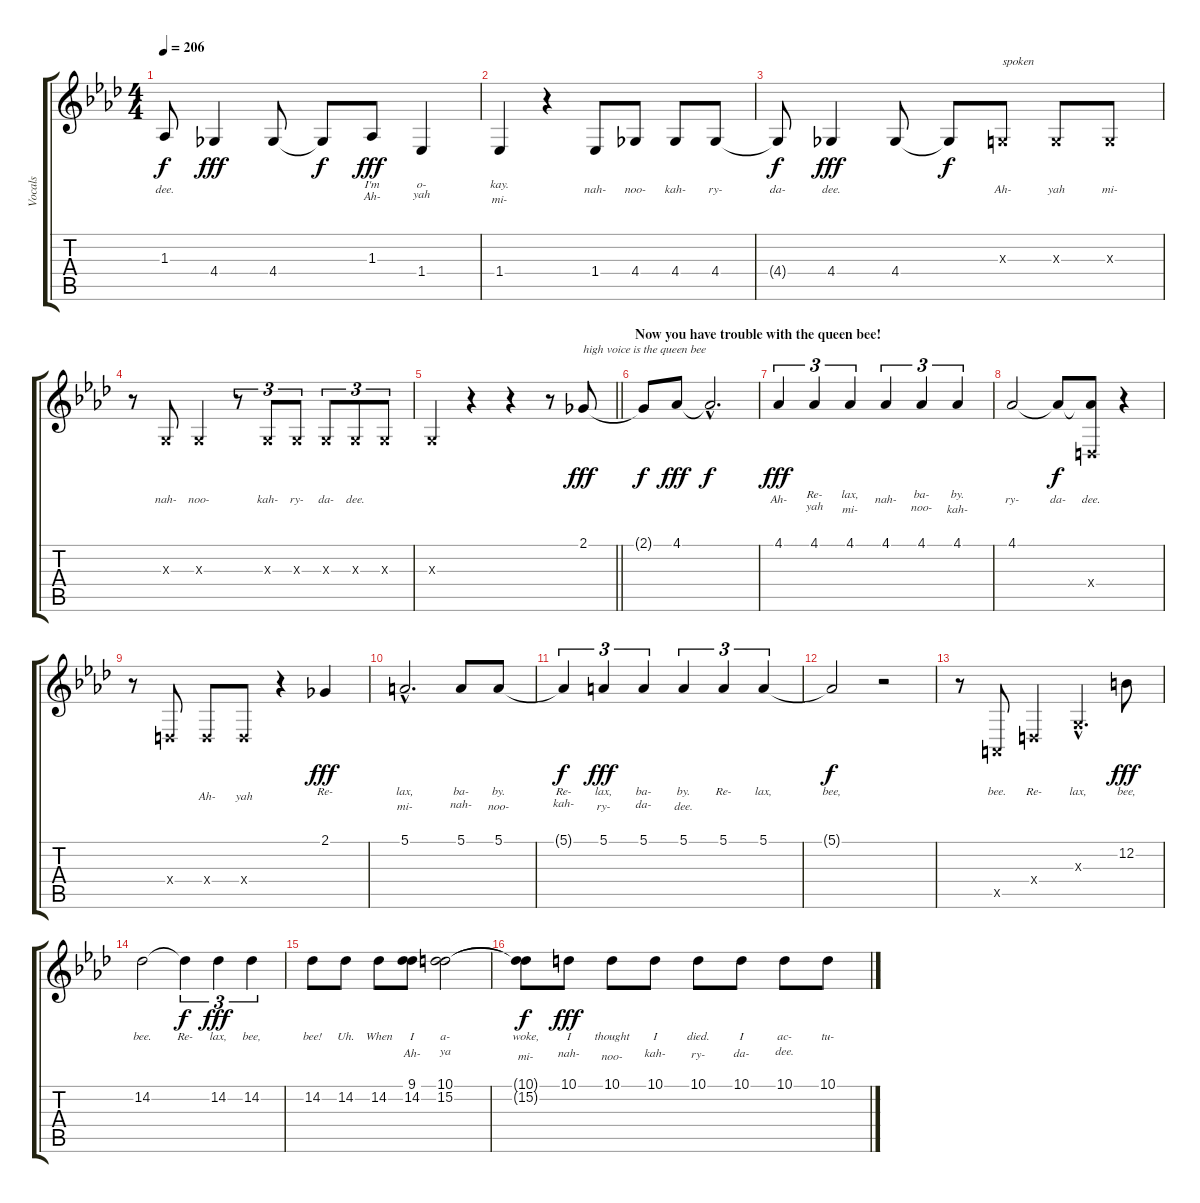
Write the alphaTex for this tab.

\track ("Vocals" "Vocals") {instrument lead6voice}
\staff {score tabs}
\tuning (E4 B3 G3 D3 A2 E2) {hide}
\ts (4 4)
\tempo 206
\clef g2
\ks ab
1.3{t}.8{lyrics (0 "") lyrics (1 "dee.") lyrics (2 "") lyrics (3 "") lyrics (4 "") dy f} 4.4.4{lyrics (0 "") lyrics (1 "") lyrics (2 "") lyrics (3 "") lyrics (4 "") dy fff} 4.4.8{lyrics (0 "") lyrics (1 "") lyrics (2 "") lyrics (3 "") lyrics (4 "")} 4.4{t}.8{lyrics (0 "") lyrics (1 "") lyrics (2 "") lyrics (3 "") lyrics (4 "") dy f} 1.3.8{lyrics (0 "I'm") lyrics (1 "Ah-") lyrics (2 "") lyrics (3 "") lyrics (4 "") dy fff} 1.4.4{lyrics (0 "o-") lyrics (1 "yah") lyrics (2 "") lyrics (3 "") lyrics (4 "")} |
1.4.4{lyrics (0 "kay.") lyrics (1 "mi-") lyrics (2 "") lyrics (3 "") lyrics (4 "")} r.4 1.4.8{lyrics (0 "") lyrics (1 "nah-") lyrics (2 "") lyrics (3 "") lyrics (4 "")} 4.4.8{lyrics (0 "") lyrics (1 "noo-") lyrics (2 "") lyrics (3 "") lyrics (4 "")} 4.4.8{lyrics (0 "") lyrics (1 "kah-") lyrics (2 "") lyrics (3 "") lyrics (4 "")} 4.4.8{lyrics (0 "") lyrics (1 "ry-") lyrics (2 "") lyrics (3 "") lyrics (4 "")} |
4.4{t}.8{lyrics (0 "") lyrics (1 "da-") lyrics (2 "") lyrics (3 "") lyrics (4 "") dy f} 4.4.4{lyrics (0 "") lyrics (1 "dee.") lyrics (2 "") lyrics (3 "") lyrics (4 "") dy fff} 4.4.8{lyrics (0 "") lyrics (1 "") lyrics (2 "") lyrics (3 "") lyrics (4 "")} 4.4{t}.8{lyrics (0 "") lyrics (1 "") lyrics (2 "") lyrics (3 "") lyrics (4 "") dy f} 0.3{x}.8{txt "spoken" lyrics (0 "") lyrics (1 "Ah-") lyrics (2 "") lyrics (3 "") lyrics (4 "")} 0.3{x}.8{lyrics (0 "") lyrics (1 "yah") lyrics (2 "") lyrics (3 "") lyrics (4 "")} 0.3{x}.8{lyrics (0 "") lyrics (1 "mi-") lyrics (2 "") lyrics (3 "") lyrics (4 "")} |
r.8 0.3{x}.8{lyrics (0 "") lyrics (1 "nah-") lyrics (2 "") lyrics (3 "") lyrics (4 "")} 0.3{x}.4{lyrics (0 "") lyrics (1 "noo-") lyrics (2 "") lyrics (3 "") lyrics (4 "")} r.8{tu (3 2)} 0.3{x}.8{tu (3 2) lyrics (0 "") lyrics (1 "kah-") lyrics (2 "") lyrics (3 "") lyrics (4 "")} 0.3{x}.8{tu (3 2) lyrics (0 "") lyrics (1 "ry-") lyrics (2 "") lyrics (3 "") lyrics (4 "")} 0.3{x}.8{tu (3 2) lyrics (0 "") lyrics (1 "da-") lyrics (2 "") lyrics (3 "") lyrics (4 "")} 0.3{x}.8{tu (3 2) lyrics (0 "") lyrics (1 "dee.") lyrics (2 "") lyrics (3 "") lyrics (4 "")} 0.3{x}.8{tu (3 2) lyrics (0 "") lyrics (1 "") lyrics (2 "") lyrics (3 "") lyrics (4 "")} |
\barLineRight lightlight
0.3{x}.4{lyrics (0 "") lyrics (1 "") lyrics (2 "") lyrics (3 "") lyrics (4 "")} r.4 r.4 r.8 2.1.8{txt "high voice is the queen bee" lyrics (0 "") lyrics (1 "") lyrics (2 "") lyrics (3 "") lyrics (4 "") dy fff} |
\section ("" "Now you have trouble with the queen bee!")
2.1{t}.8{lyrics (0 "") lyrics (1 "") lyrics (2 "") lyrics (3 "") lyrics (4 "") dy f} 4.1.8{lyrics (0 "") lyrics (1 "") lyrics (2 "") lyrics (3 "") lyrics (4 "") dy fff} 4.1{hac t}.2{d lyrics (0 "") lyrics (1 "") lyrics (2 "") lyrics (3 "") lyrics (4 "") dy f} |
4.1.4{tu (3 2) lyrics (0 "") lyrics (1 "Ah-") lyrics (2 "") lyrics (3 "") lyrics (4 "") dy fff} 4.1.4{tu (3 2) lyrics (0 "Re-") lyrics (1 "yah") lyrics (2 "") lyrics (3 "") lyrics (4 "")} 4.1.4{tu (3 2) lyrics (0 "lax,") lyrics (1 "mi-") lyrics (2 "") lyrics (3 "") lyrics (4 "")} 4.1.4{tu (3 2) lyrics (0 "") lyrics (1 "nah-") lyrics (2 "") lyrics (3 "") lyrics (4 "")} 4.1.4{tu (3 2) lyrics (0 "ba-") lyrics (1 "noo-") lyrics (2 "") lyrics (3 "") lyrics (4 "")} 4.1.4{tu (3 2) lyrics (0 "by.") lyrics (1 "kah-") lyrics (2 "") lyrics (3 "") lyrics (4 "")} |
4.1.2{lyrics (0 "") lyrics (1 "ry-") lyrics (2 "") lyrics (3 "") lyrics (4 "")} 4.1{t}.8{lyrics (0 "") lyrics (1 "da-") lyrics (2 "") lyrics (3 "") lyrics (4 "") dy f} (4.1{t} 0.4{x}).8{lyrics (0 "") lyrics (1 "dee.") lyrics (2 "") lyrics (3 "") lyrics (4 "")} r.4 |
r.8 0.4{x}.8{lyrics (0 "") lyrics (1 "") lyrics (2 "") lyrics (3 "") lyrics (4 "")} 0.4{x}.8{lyrics (0 "") lyrics (1 "Ah-") lyrics (2 "") lyrics (3 "") lyrics (4 "")} 0.4{x}.8{lyrics (0 "") lyrics (1 "yah") lyrics (2 "") lyrics (3 "") lyrics (4 "")} r.4 2.1.4{lyrics (0 "Re-") lyrics (1 "") lyrics (2 "") lyrics (3 "") lyrics (4 "") dy fff} |
5.1{hac}.2{d lyrics (0 "lax,") lyrics (1 "mi-") lyrics (2 "") lyrics (3 "") lyrics (4 "")} 5.1.8{lyrics (0 "ba-") lyrics (1 "nah-") lyrics (2 "") lyrics (3 "") lyrics (4 "")} 5.1.8{lyrics (0 "by.") lyrics (1 "noo-") lyrics (2 "") lyrics (3 "") lyrics (4 "")} |
5.1{t}.4{tu (3 2) lyrics (0 "Re-") lyrics (1 "kah-") lyrics (2 "") lyrics (3 "") lyrics (4 "") dy f} 5.1.4{tu (3 2) lyrics (0 "lax,") lyrics (1 "ry-") lyrics (2 "") lyrics (3 "") lyrics (4 "") dy fff} 5.1.4{tu (3 2) lyrics (0 "ba-") lyrics (1 "da-") lyrics (2 "") lyrics (3 "") lyrics (4 "")} 5.1.4{tu (3 2) lyrics (0 "by.") lyrics (1 "dee.") lyrics (2 "") lyrics (3 "") lyrics (4 "")} 5.1.4{tu (3 2) lyrics (0 "Re-") lyrics (1 "") lyrics (2 "") lyrics (3 "") lyrics (4 "")} 5.1.4{tu (3 2) lyrics (0 "lax,") lyrics (1 "") lyrics (2 "") lyrics (3 "") lyrics (4 "")} |
5.1{t}.2{lyrics (0 "bee,") lyrics (1 "") lyrics (2 "") lyrics (3 "") lyrics (4 "") dy f} r.2 |
r.8 0.5{x}.8{lyrics (0 "bee.") lyrics (1 "") lyrics (2 "") lyrics (3 "") lyrics (4 "")} 0.4{x}.4{lyrics (0 "Re-") lyrics (1 "") lyrics (2 "") lyrics (3 "") lyrics (4 "")} 0.3{hac x}.4{d lyrics (0 "lax,") lyrics (1 "") lyrics (2 "") lyrics (3 "") lyrics (4 "")} 12.2.8{lyrics (0 "bee,") lyrics (1 "") lyrics (2 "") lyrics (3 "") lyrics (4 "") dy fff} |
14.2.2{lyrics (0 "bee.") lyrics (1 "") lyrics (2 "") lyrics (3 "") lyrics (4 "")} 14.2{t}.4{tu (3 2) lyrics (0 "Re-") lyrics (1 "") lyrics (2 "") lyrics (3 "") lyrics (4 "") dy f} 14.2.4{tu (3 2) lyrics (0 "lax,") lyrics (1 "") lyrics (2 "") lyrics (3 "") lyrics (4 "") dy fff} 14.2.4{tu (3 2) lyrics (0 "bee,") lyrics (1 "") lyrics (2 "") lyrics (3 "") lyrics (4 "")} |
14.2.8{lyrics (0 "bee!") lyrics (1 "") lyrics (2 "") lyrics (3 "") lyrics (4 "")} 14.2.8{lyrics (0 "Uh.") lyrics (1 "") lyrics (2 "") lyrics (3 "") lyrics (4 "")} 14.2.8{lyrics (0 "When") lyrics (1 "") lyrics (2 "") lyrics (3 "") lyrics (4 "")} (9.1 14.2).8{lyrics (0 "I") lyrics (1 "") lyrics (2 "Ah-") lyrics (3 "") lyrics (4 "")} (10.1 15.2).2{lyrics (0 "a-") lyrics (1 "") lyrics (2 "ya") lyrics (3 "") lyrics (4 "")} |
(10.1{t} 15.2{t}).8{lyrics (0 "woke,") lyrics (1 "") lyrics (2 "mi-") lyrics (3 "") lyrics (4 "") dy f} 10.1.8{lyrics (0 "I") lyrics (1 "") lyrics (2 "nah-") lyrics (3 "") lyrics (4 "") dy fff} 10.1.8{lyrics (0 "thought") lyrics (1 "") lyrics (2 "noo-") lyrics (3 "") lyrics (4 "")} 10.1.8{lyrics (0 "I") lyrics (1 "") lyrics (2 "kah-") lyrics (3 "") lyrics (4 "")} 10.1.8{lyrics (0 "died.") lyrics (1 "") lyrics (2 "ry-") lyrics (3 "") lyrics (4 "")} 10.1.8{lyrics (0 "I") lyrics (1 "") lyrics (2 "da-") lyrics (3 "") lyrics (4 "")} 10.1.8{lyrics (0 "ac-") lyrics (1 "") lyrics (2 "dee.") lyrics (3 "") lyrics (4 "")} 10.1.8{lyrics (0 "tu-") lyrics (1 "") lyrics (2 "") lyrics (3 "") lyrics (4 "")}
